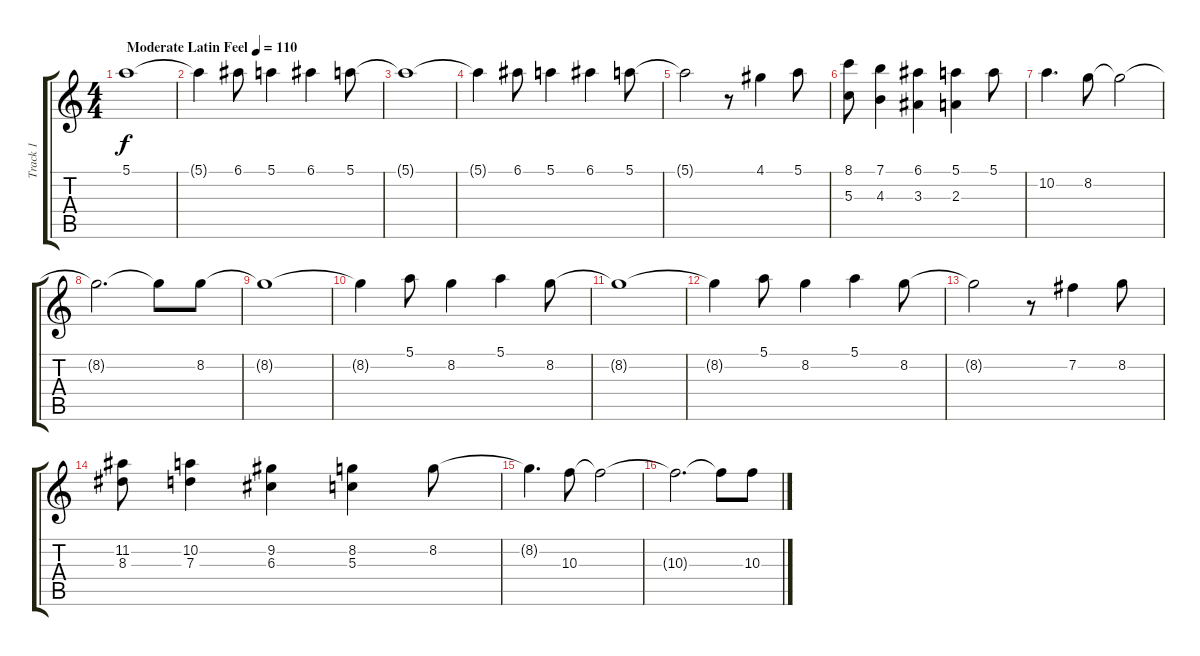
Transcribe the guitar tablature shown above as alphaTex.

\track ("Track 1" "Track 1") {instrument acousticguitarsteel}
\staff {score tabs}
\tuning (E4 B3 G3 D3 A2 E2) {hide}
\ts (4 4)
\tempo (110 "Moderate Latin Feel")
\clef g2
\ks c
5.1.1{dy f instrument acousticguitarsteel} |
5.1{t}.4 6.1.8 5.1.4 6.1.4 5.1.8 |
5.1{t}.1 |
5.1{t}.4 6.1.8 5.1.4 6.1.4 5.1.8 |
5.1{t}.2 r.8 4.1.4 5.1.8 |
(8.1 5.3).8 (7.1 4.3).4 (6.1 3.3).4 (5.1 2.3).4 5.1.8 |
10.2.4{d} 8.2.8 8.2{t}.2 |
8.2{t}.2{d} 8.2{t}.8 8.2.8 |
8.2{t}.1 |
8.2{t}.4 5.1.8 8.2.4 5.1.4 8.2.8 |
8.2{t}.1 |
8.2{t}.4 5.1.8 8.2.4 5.1.4 8.2.8 |
8.2{t}.2 r.8 7.2.4 8.2.8 |
(11.2 8.3).8 (10.2 7.3).4 (9.2 6.3).4 (8.2 5.3).4 8.2.8 |
8.2{t}.4{d} 10.3.8 10.3{t}.2 |
10.3{t}.2{d} 10.3{t}.8 10.3.8
